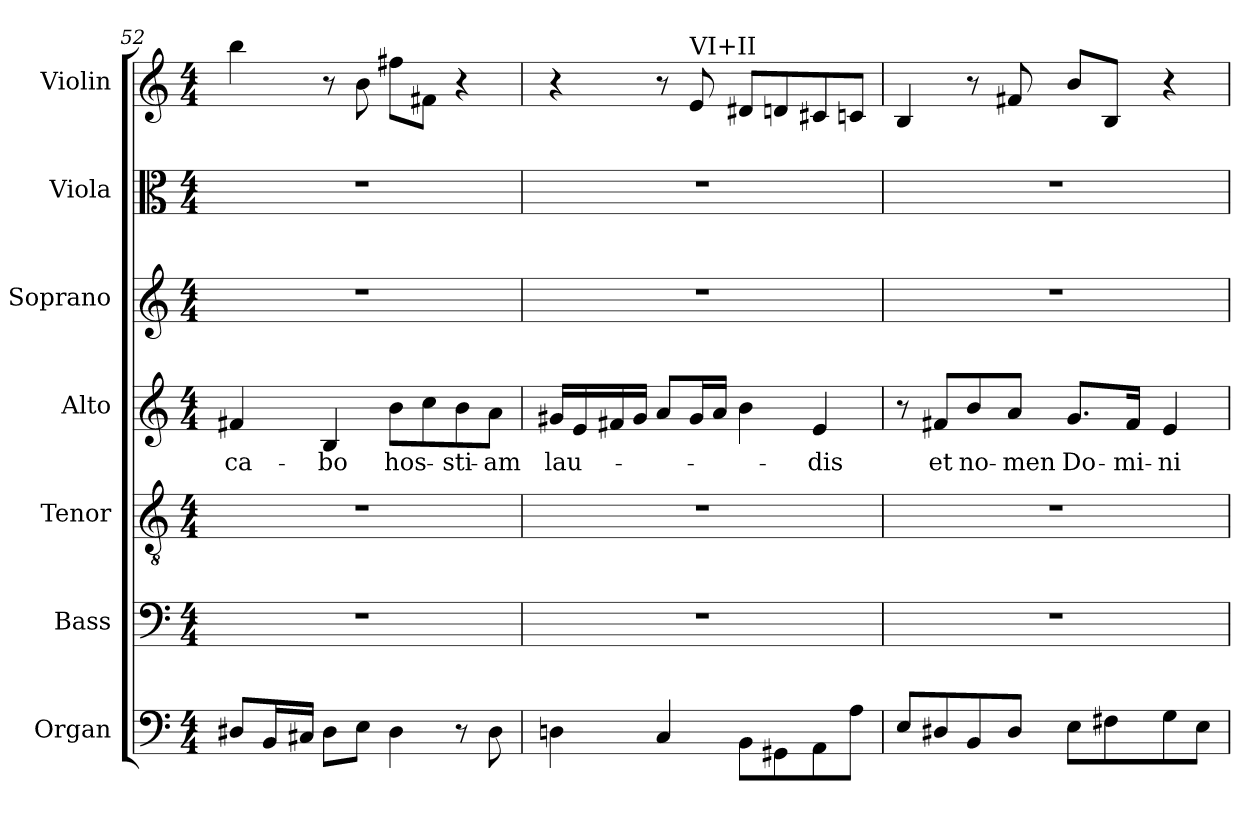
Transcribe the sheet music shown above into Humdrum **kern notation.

**kern	**kern	**kern	**kern	**text	**kern	**kern	**kern
*part7	*part6	*part5	*part4	*part4	*part3	*part2	*part1
*staff7	*staff6	*staff5	*staff4	*staff4	*staff3	*staff2	*staff1
*I"Organ	*I"Bass	*I"Tenor	*I"Alto	*	*I"Soprano	*I"Viola	*I"Violin
*I'Org.	*I'B.	*I'T.	*I'A.	*	*I'S.	*I'Vla.	*I'Vln.
*clefF4	*clefF4	*clefGv2	*clefG2	*	*clefG2	*clefC3	*clefG2
*k[]	*k[]	*k[]	*k[]	*	*k[]	*k[]	*k[]
*M4/4	*M4/4	*M4/4	*M4/4	*	*M4/4	*M4/4	*M4/4
=52	=52	=52	=52	=52	=52	=52	=52
!	!	!	!	!LO:LY:b	!	!	!
8D#X/L	1r	1r	4f#X/	-ca-	1r	1r	4bb\
16BB/L	.	.	.	.	.	.	.
16C#X/JJ	.	.	.	.	.	.	.
!	!	!	!	!LO:LY:b	!	!	!
8D#\L	.	.	4B/	-bo	.	.	8r
8E\J	.	.	.	.	.	.	8b\
!	!	!	!	!LO:LY:b	!	!	!
4D#\	.	.	8b\L	hos-	.	.	8ff#X\L
.	.	.	8cc\	.	.	.	8f#X\J
!	!	!	!	!LO:LY:b	!	!	!
8r	.	.	8b\	-sti-	.	.	4r
!	!	!	!	!LO:LY:b	!	!	!
8D#\	.	.	8a\J	-am	.	.	.
!!LO:LB:g=z
=53	=53	=53	=53	=53	=53	=53	=53
!	!	!	!	!LO:LY:b	!	!	!
4Dn\	1r	1r	16g#X/LL	lau-	1r	1r	4r
.	.	.	16e/	.	.	.	.
.	.	.	16f#X/	.	.	.	.
.	.	.	16g#/JJ	.	.	.	.
4C/	.	.	8a/L	.	.	.	8r
!	!	!	!	!	!	!	!LO:TX:a:t=VI+II
.	.	.	16g#/L	.	.	.	8e/
.	.	.	16a/JJ	.	.	.	.
8BB\L	.	.	4b\	.	.	.	8d#X/L
8GG#X\	.	.	.	.	.	.	8dn/
!	!	!	!	!LO:LY:b	!	!	!
8AA\	.	.	4e/	-dis	.	.	8c#X/
8A\J	.	.	.	.	.	.	8cn/J
=54	=54	=54	=54	=54	=54	=54	=54
8E/L	1r	1r	8r	.	1r	1r	4B/
!	!	!	!	!LO:LY:b	!	!	!
8D#X/	.	.	8f#X/L	et	.	.	.
!	!	!	!	!LO:LY:b	!	!	!
8BB/	.	.	8b/	no-	.	.	8r
!	!	!	!	!LO:LY:b	!	!	!
8D#/J	.	.	8a/J	-men	.	.	8f#X/
!	!	!	!	!LO:LY:b	!	!	!
8E\L	.	.	8.g/L	Do-	.	.	8b/L
8F#X\	.	.	.	.	.	.	8B/J
!	!	!	!	!LO:LY:b	!	!	!
.	.	.	16f#/Jk	-mi-	.	.	.
!	!	!	!	!LO:LY:b	!	!	!
8G\	.	.	4e/	-ni	.	.	4r
8E\J	.	.	.	.	.	.	.
=	=	=	=	=	=	=	=
*-	*-	*-	*-	*-	*-	*-	*-
